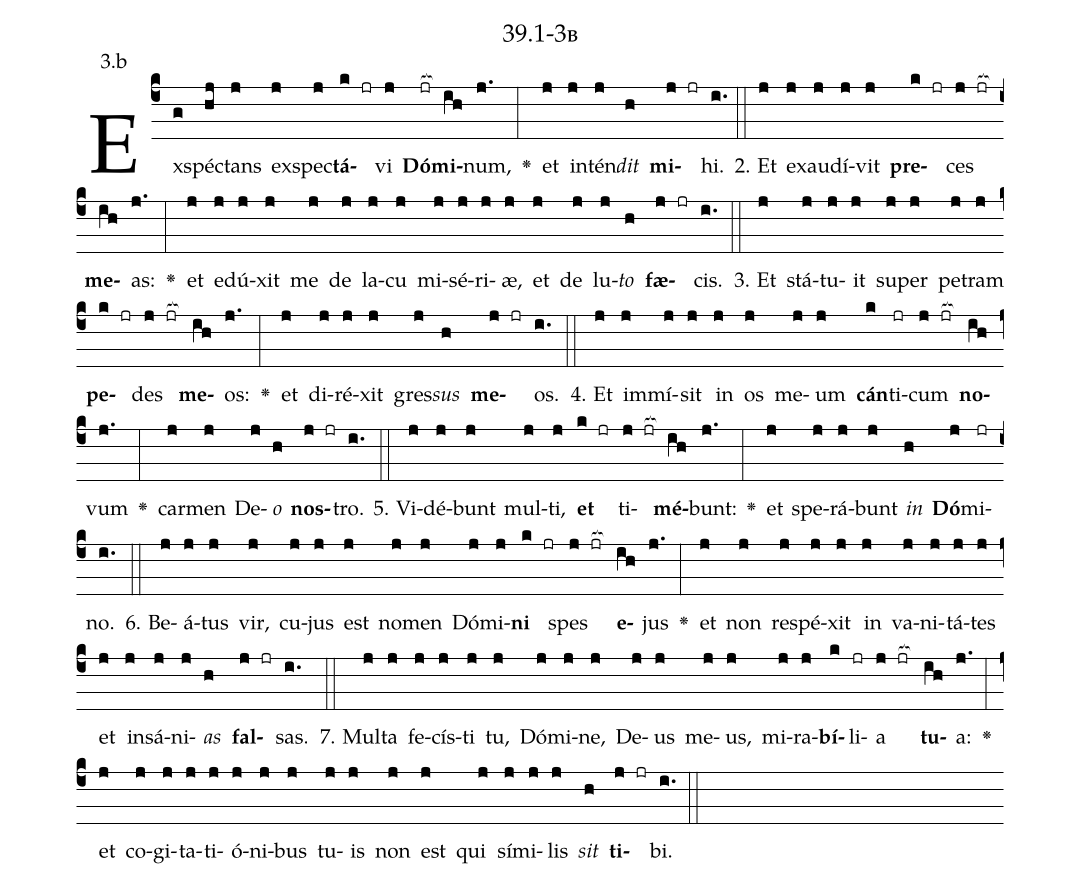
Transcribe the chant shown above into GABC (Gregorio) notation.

name: 39.1-3b;
annotation: 3.b;
%%
(c4)Ex(g)spéc(hj)tans(j) ex(j)spec(j)<b>tá</b>(k jr)vi(j) <b>Dó</b>(jr[ocb:1{])<b>mi</b>(ih[ocb:0}])num,(j.) <v>\greheightstar</v>(:) et(j) in(j)tén(j)<i>dit</i>(h) <b>mi</b>(j jr)hi.(i.) (::)
2. Et(j) ex(j)au(j)dí(j)vit(j) <b>pre</b>(k jr)ces(j jr[ocb:1{]) <b>me</b>(ih[ocb:0}])as:(j.) <v>\greheightstar</v>(:) et(j) e(j)dú(j)xit(j) me(j) de(j) la(j)cu(j) mi(j)sé(j)ri(j)æ,(j) et(j) de(j) lu(j)<i>to</i>(h) <b>fæ</b>(j jr)cis.(i.) (::)
3. Et(j) stá(j)tu(j)it(j) su(j)per(j) pe(j)tram(j) <b>pe</b>(k jr)des(j jr[ocb:1{]) <b>me</b>(ih[ocb:0}])os:(j.) <v>\greheightstar</v>(:) et(j) di(j)ré(j)xit(j) gres(j)<i>sus</i>(h) <b>me</b>(j jr)os.(i.) (::)
4. Et(j) im(j)mí(j)sit(j) in(j) os(j) me(j)um(j) <b>cán</b>(k)ti(jr)cum(j jr[ocb:1{]) <b>no</b>(ih[ocb:0}])vum(j.) <v>\greheightstar</v>(:) car(j)men(j) De(j)<i>o</i>(h) <b>nos</b>(j jr)tro.(i.) (::)
5. Vi(j)dé(j)bunt(j) mul(j)ti,(j) <b>et</b>(k jr) ti(j jr[ocb:1{])<b>mé</b>(ih[ocb:0}])bunt:(j.) <v>\greheightstar</v>(:) et(j) spe(j)rá(j)bunt(j) <i>in</i>(h) <b>Dó</b>(j)mi(jr)no.(i.) (::)
6. Be(j)á(j)tus(j) vir,(j) cu(j)jus(j) est(j) no(j)men(j) Dó(j)mi(j)<b>ni</b>(k jr) spes(j jr[ocb:1{]) <b>e</b>(ih[ocb:0}])jus(j.) <v>\greheightstar</v>(:) et(j) non(j) re(j)spé(j)xit(j) in(j) va(j)ni(j)tá(j)tes(j) et(j) in(j)sá(j)ni(j)<i>as</i>(h) <b>fal</b>(j jr)sas.(i.) (::)
7. Mul(j)ta(j) fe(j)cís(j)ti(j) tu,(j) Dó(j)mi(j)ne,(j) De(j)us(j) me(j)us,(j) mi(j)ra(j)<b>bí</b>(k)li(jr)a(j jr[ocb:1{]) <b>tu</b>(ih[ocb:0}])a:(j.) <v>\greheightstar</v>(:) et(j) co(j)gi(j)ta(j)ti(j)ó(j)ni(j)bus(j) tu(j)is(j) non(j) est(j) qui(j) sí(j)mi(j)lis(j) <i>sit</i>(h) <b>ti</b>(j jr)bi.(i.) (::)
